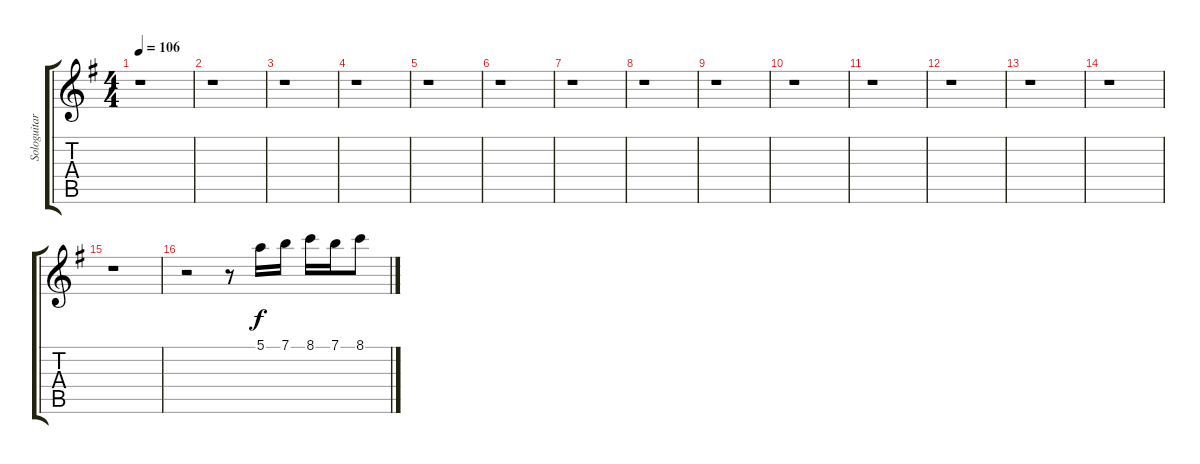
\track ("Sologuitar" "Sologuitar") {instrument acousticguitarnylon}
\staff {score tabs}
\tuning (E4 B3 G3 D3 A2 E2) {hide}
\ts (4 4)
\tempo 106
\clef g2
\ks g
r.1{dy f} |
r.1 |
r.1 |
r.1 |
r.1 |
r.1 |
r.1 |
r.1 |
r.1 |
r.1 |
r.1 |
r.1 |
r.1 |
r.1 |
r.1 |
r.2 r.8 5.1.16 7.1.16 8.1.16 7.1.16 8.1.8
